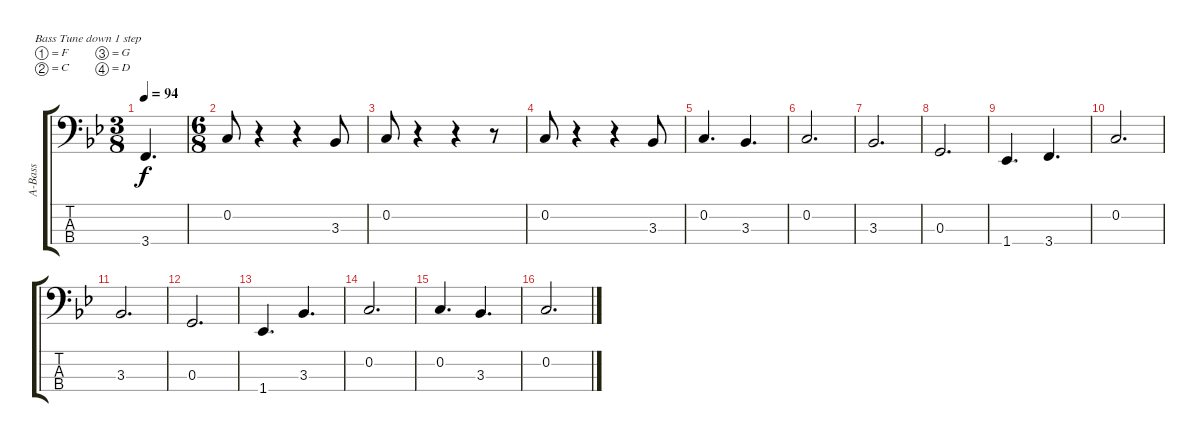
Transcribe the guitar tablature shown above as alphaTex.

\bracketExtendMode groupsimilarinstruments
\otherSystemsTrackNameOrientation horizontal
\track ("Bass" "A-Bass") {instrument acousticbass}
\staff {score tabs}
\tuning (F2 C2 G1 D1)
\ts (3 8)
\beaming (8 3)
\tempo 94
\clef f4
\ks bb
3.4{t acc forcenatural}.4{d dy f} |
\ts (6 8)
\beaming (8 3 3)
0.2{acc forcenatural}.8 r.4 r.4 3.3{acc forcenatural}.8 |
0.2{acc forcenatural}.8 r.4 r.4 r.8 |
0.2{acc forcenatural}.8 r.4 r.4 3.3{acc forcenatural}.8 |
0.2{acc forcenatural}.4{d} 3.3{acc forcenatural}.4{d} |
0.2{acc forcenatural}.2{d} |
3.3{acc forcenatural}.2{d} |
0.3{acc forcenatural}.2{d} |
1.4{acc forcenatural}.4{d} 3.4{acc forcenatural}.4{d} |
0.2{acc forcenatural}.2{d} |
3.3{acc forcenatural}.2{d} |
0.3{acc forcenatural}.2{d} |
1.4{acc forcenatural}.4{d} 3.3{acc forcenatural}.4{d} |
0.2{acc forcenatural}.2{d} |
0.2{acc forcenatural}.4{d} 3.3{acc forcenatural}.4{d} |
0.2{acc forcenatural}.2{d}
